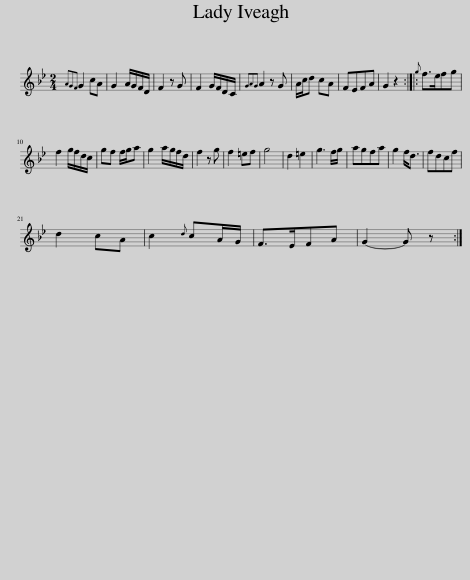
X:1
L:1/8
M:2/4
I:linebreak $
K:Gmin
V:1 treble
V:1
{AGF} G2 cA | G2 A/G/F/D/ | F2 z G | F2 G/F/D/C/ |{GAG} A2 z G | %5
 A/c/d cA | FEFA | G2 z2 ::{g} f>efg |$ f2 g/f/d/c/ | %10
 gf f/g/a | g2 a/g/f/d/ | f2 z g | f2 =ef | g4 | %15
 d2 =e2 | g3 f/g/ | agfa | g2 f<d | fdcf |$ %20
 d2 cA | c2{d} cA/G/ | F>EFA | G2- G z :| %24
